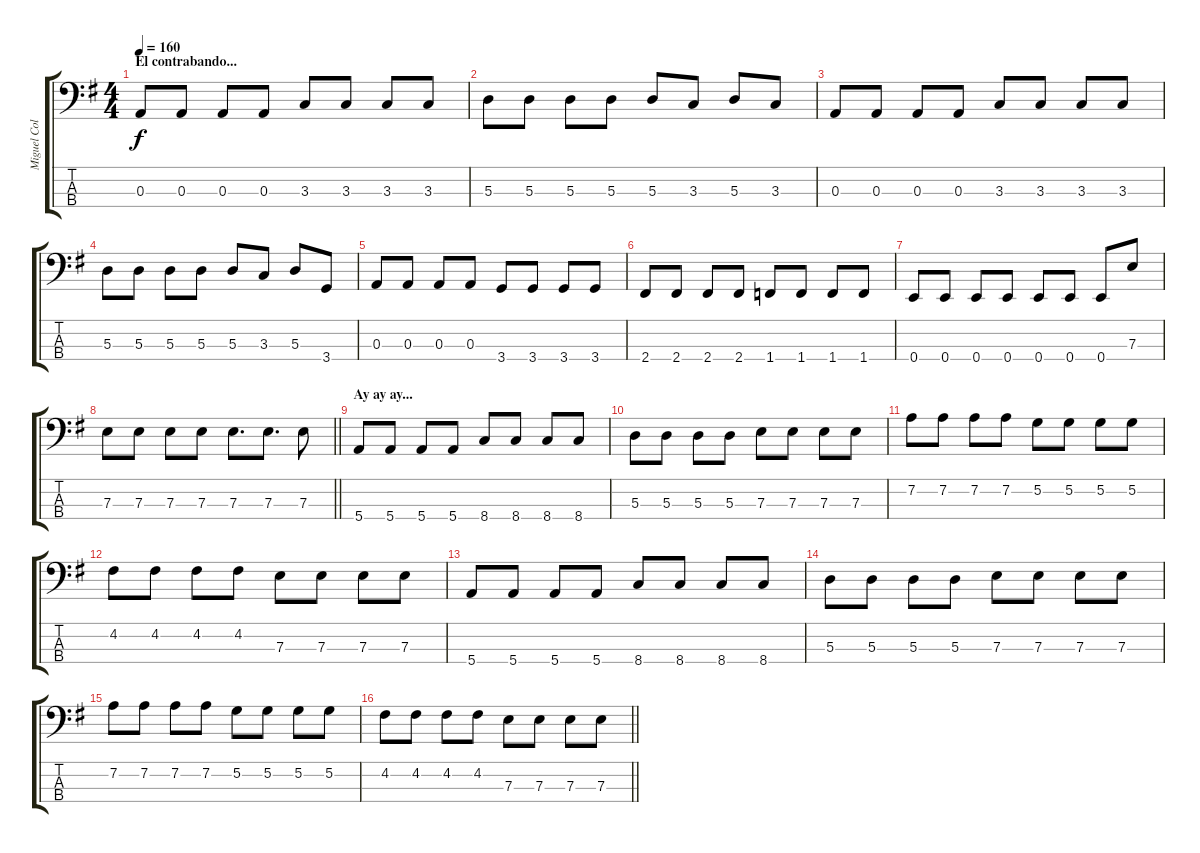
\track ("Miguel Colino - Bajo" "Miguel Col") {solo instrument electricbassfinger}
\staff {score tabs}
\tuning (G2 D2 A1 E1) {hide}
\ts (4 4)
\section ("" "El contrabando...")
\tempo 160
\clef f4
\ks eminor
0.3.8{dy f} 0.3.8 0.3.8 0.3.8 3.3.8 3.3.8 3.3.8 3.3.8 |
5.3.8 5.3.8 5.3.8 5.3.8 5.3.8 3.3.8 5.3.8 3.3.8 |
0.3.8 0.3.8 0.3.8 0.3.8 3.3.8 3.3.8 3.3.8 3.3.8 |
5.3.8 5.3.8 5.3.8 5.3.8 5.3.8 3.3.8 5.3.8 3.4.8 |
0.3.8 0.3.8 0.3.8 0.3.8 3.4.8 3.4.8 3.4.8 3.4.8 |
2.4.8 2.4.8 2.4.8 2.4.8 1.4.8 1.4.8 1.4.8 1.4.8 |
0.4.8 0.4.8 0.4.8 0.4.8 0.4.8 0.4.8 0.4.8 7.3.8 |
\barLineRight lightlight
7.3.8 7.3.8 7.3.8 7.3.8 7.3.8{d} 7.3.8{d} 7.3.8 |
\section ("" "Ay ay ay...")
5.4.8 5.4.8 5.4.8 5.4.8 8.4.8 8.4.8 8.4.8 8.4.8 |
5.3.8 5.3.8 5.3.8 5.3.8 7.3.8 7.3.8 7.3.8 7.3.8 |
7.2.8 7.2.8 7.2.8 7.2.8 5.2.8 5.2.8 5.2.8 5.2.8 |
4.2.8 4.2.8 4.2.8 4.2.8 7.3.8 7.3.8 7.3.8 7.3.8 |
5.4.8 5.4.8 5.4.8 5.4.8 8.4.8 8.4.8 8.4.8 8.4.8 |
5.3.8 5.3.8 5.3.8 5.3.8 7.3.8 7.3.8 7.3.8 7.3.8 |
7.2.8 7.2.8 7.2.8 7.2.8 5.2.8 5.2.8 5.2.8 5.2.8 |
\barLineRight lightlight
4.2.8 4.2.8 4.2.8 4.2.8 7.3.8 7.3.8 7.3.8 7.3.8
